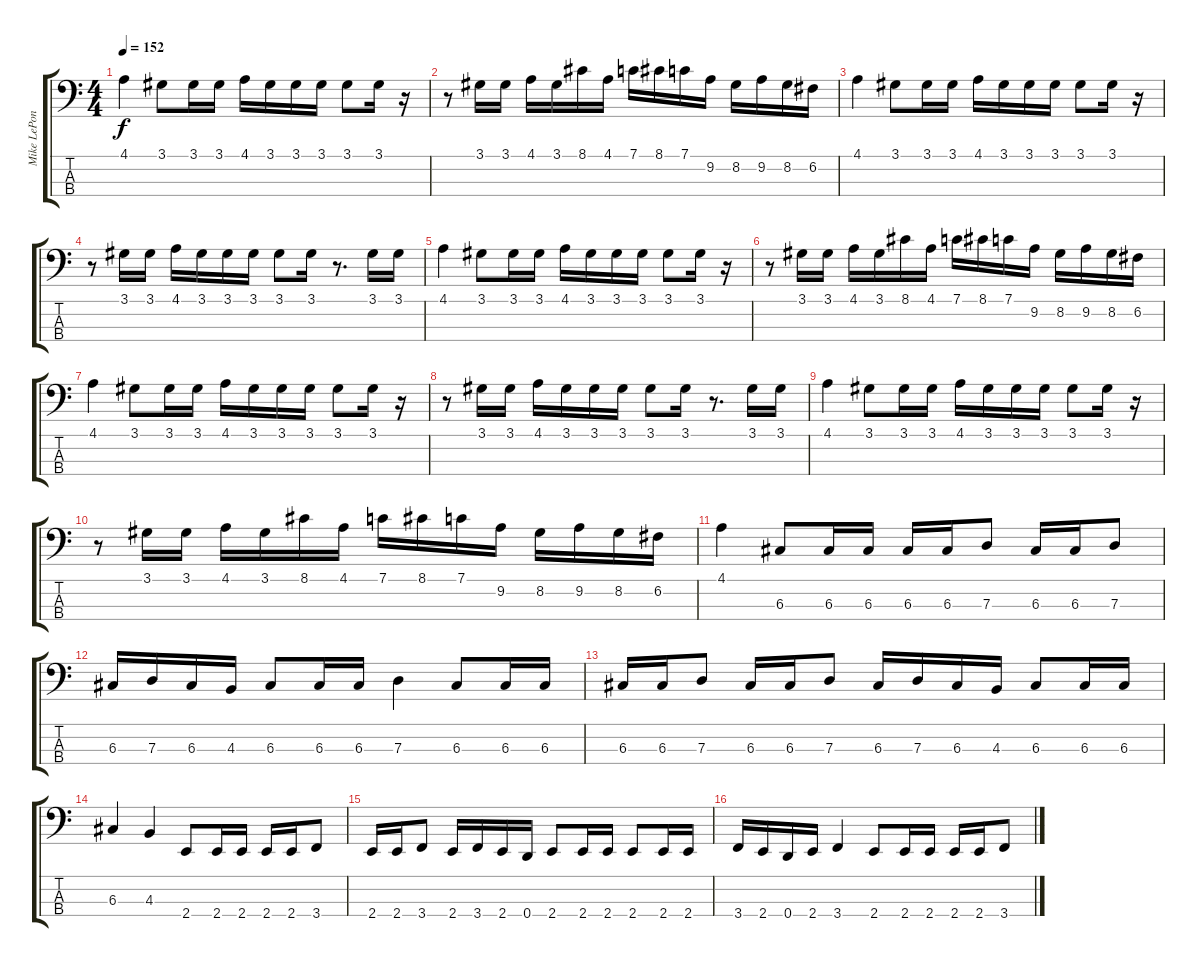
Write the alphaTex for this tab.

\track ("Mike LePond" "Mike LePon") {instrument electricbassfinger}
\staff {score tabs}
\tuning (F2 C2 G1 D1) {hide}
\ts (4 4)
\tempo 152
\clef f4
\ks c
4.1.4{dy f} 3.1.8 3.1.16 3.1.16 4.1.16 3.1.16 3.1.16 3.1.16 3.1.8 3.1.16 r.16 |
r.8 3.1.16 3.1.16 4.1.16 3.1.16 8.1.16 4.1.16 7.1.16 8.1.16 7.1.16 9.2.16 8.2.16 9.2.16 8.2.16 6.2.16 |
4.1.4 3.1.8 3.1.16 3.1.16 4.1.16 3.1.16 3.1.16 3.1.16 3.1.8 3.1.16 r.16 |
r.8 3.1.16 3.1.16 4.1.16 3.1.16 3.1.16 3.1.16 3.1.8 3.1.16 r.8{d} 3.1.16 3.1.16 |
4.1.4 3.1.8 3.1.16 3.1.16 4.1.16 3.1.16 3.1.16 3.1.16 3.1.8 3.1.16 r.16 |
r.8 3.1.16 3.1.16 4.1.16 3.1.16 8.1.16 4.1.16 7.1.16 8.1.16 7.1.16 9.2.16 8.2.16 9.2.16 8.2.16 6.2.16 |
4.1.4 3.1.8 3.1.16 3.1.16 4.1.16 3.1.16 3.1.16 3.1.16 3.1.8 3.1.16 r.16 |
r.8 3.1.16 3.1.16 4.1.16 3.1.16 3.1.16 3.1.16 3.1.8 3.1.16 r.8{d} 3.1.16 3.1.16 |
4.1.4 3.1.8 3.1.16 3.1.16 4.1.16 3.1.16 3.1.16 3.1.16 3.1.8 3.1.16 r.16 |
r.8 3.1.16 3.1.16 4.1.16 3.1.16 8.1.16 4.1.16 7.1.16 8.1.16 7.1.16 9.2.16 8.2.16 9.2.16 8.2.16 6.2.16 |
4.1.4 6.3.8 6.3.16 6.3.16 6.3.16 6.3.16 7.3.8 6.3.16 6.3.16 7.3.8 |
6.3.16 7.3.16 6.3.16 4.3.16 6.3.8 6.3.16 6.3.16 7.3.4 6.3.8 6.3.16 6.3.16 |
6.3.16 6.3.16 7.3.8 6.3.16 6.3.16 7.3.8 6.3.16 7.3.16 6.3.16 4.3.16 6.3.8 6.3.16 6.3.16 |
6.3.4 4.3.4 2.4.8 2.4.16 2.4.16 2.4.16 2.4.16 3.4.8 |
2.4.16 2.4.16 3.4.8 2.4.16 3.4.16 2.4.16 0.4.16 2.4.8 2.4.16 2.4.16 2.4.8 2.4.16 2.4.16 |
3.4.16 2.4.16 0.4.16 2.4.16 3.4.4 2.4.8 2.4.16 2.4.16 2.4.16 2.4.16 3.4.8
